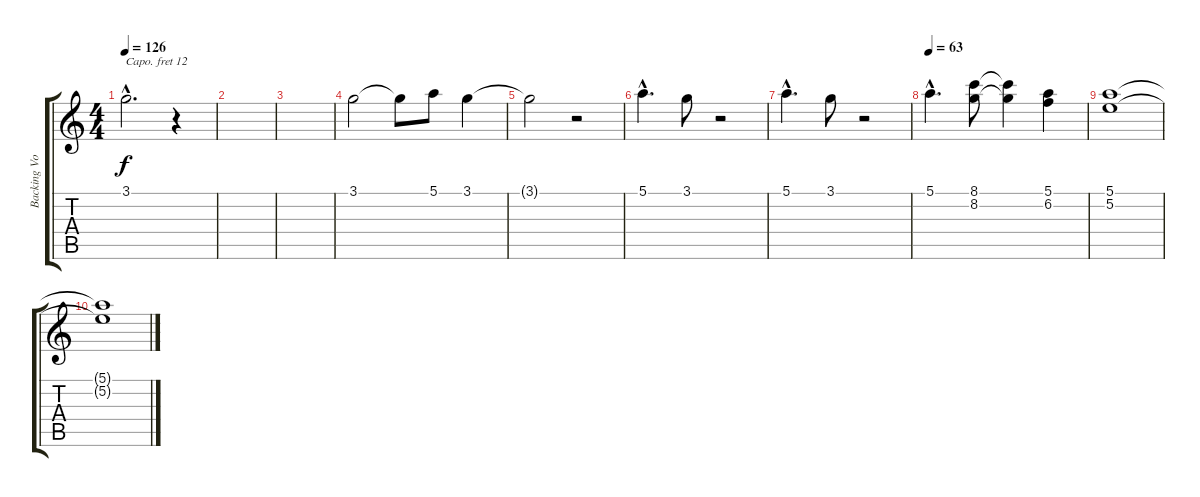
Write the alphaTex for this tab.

\track ("Backing Vocals" "Backing Vo") {instrument oboe}
\staff {score tabs}
\capo 12
\tuning (E4 B3 G3 D3 A2 E2) {hide}
\ts (4 4)
\tempo 126
\clef g2
\ks c
3.1{hac t}.2{d dy f} r.4 |
|
|
3.1.2 3.1{t}.8 5.1.8 3.1.4 |
3.1{t}.2 r.2 |
5.1{hac}.4{d} 3.1.8 r.2 |
5.1{hac}.4{d} 3.1.8 r.2 |
\tempo 63
5.1{hac}.4{d} (8.1 8.2).8 (8.1{t} 8.2{t}).4 (5.1 6.2).4 |
(5.1 5.2).1{volume 0} |
(5.1{t} 5.2{t}).1
